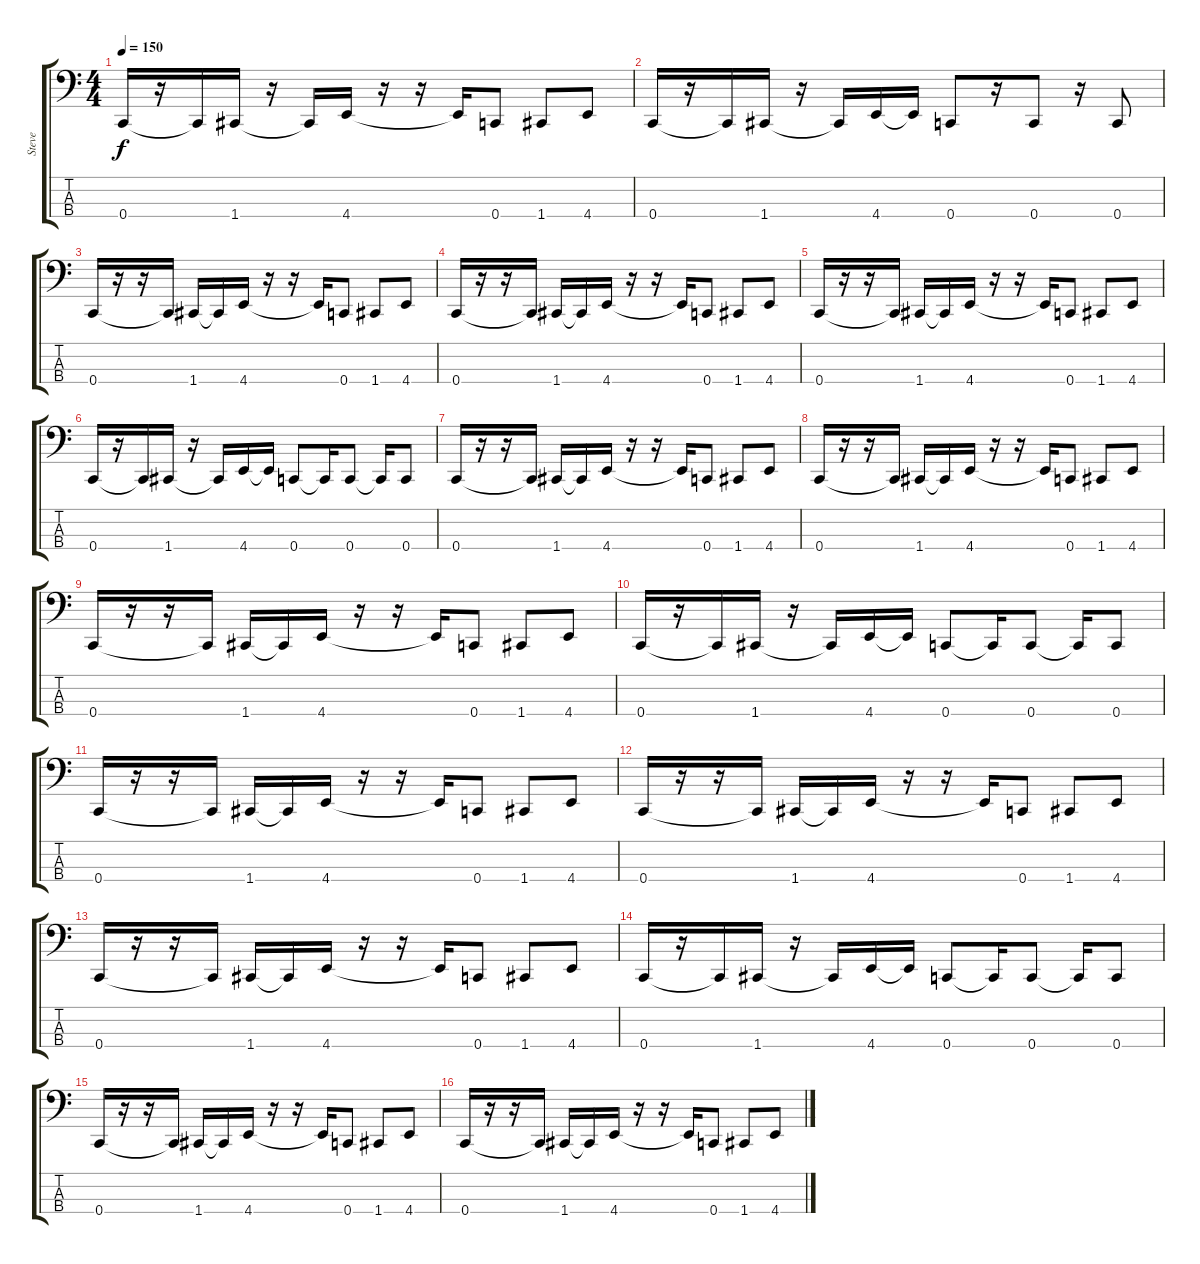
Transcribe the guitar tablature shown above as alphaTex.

\track ("Steve" "Steve") {instrument electricbassfinger}
\staff {score tabs}
\tuning (F2 C2 G1 C1) {hide}
\ts (4 4)
\tempo 150
\clef f4
\ks c
0.4.16{dy f} r.16 0.4{t}.16 1.4.16 r.16 1.4{t}.16 4.4.16 r.16 r.16 4.4{t}.16 0.4.8 1.4.8 4.4.8 |
0.4.16 r.16 0.4{t}.16 1.4.16 r.16 1.4{t}.16 4.4.16 4.4{t}.16 0.4.8 r.16 0.4.8 r.16 0.4.8 |
0.4.16 r.16 r.16 0.4{t}.16 1.4.16 1.4{t}.16 4.4.16 r.16 r.16 4.4{t}.16 0.4.8 1.4.8 4.4.8 |
0.4.16 r.16 r.16 0.4{t}.16 1.4.16 1.4{t}.16 4.4.16 r.16 r.16 4.4{t}.16 0.4.8 1.4.8 4.4.8 |
0.4.16 r.16 r.16 0.4{t}.16 1.4.16 1.4{t}.16 4.4.16 r.16 r.16 4.4{t}.16 0.4.8 1.4.8 4.4.8 |
0.4.16 r.16 0.4{t}.16 1.4.16 r.16 1.4{t}.16 4.4.16 4.4{t}.16 0.4.8 0.4{t}.16 0.4.8 0.4{t}.16 0.4.8 |
0.4.16 r.16 r.16 0.4{t}.16 1.4.16 1.4{t}.16 4.4.16 r.16 r.16 4.4{t}.16 0.4.8 1.4.8 4.4.8 |
0.4.16 r.16 r.16 0.4{t}.16 1.4.16 1.4{t}.16 4.4.16 r.16 r.16 4.4{t}.16 0.4.8 1.4.8 4.4.8 |
0.4.16 r.16 r.16 0.4{t}.16 1.4.16 1.4{t}.16 4.4.16 r.16 r.16 4.4{t}.16 0.4.8 1.4.8 4.4.8 |
0.4.16 r.16 0.4{t}.16 1.4.16 r.16 1.4{t}.16 4.4.16 4.4{t}.16 0.4.8 0.4{t}.16 0.4.8 0.4{t}.16 0.4.8 |
0.4.16 r.16 r.16 0.4{t}.16 1.4.16 1.4{t}.16 4.4.16 r.16 r.16 4.4{t}.16 0.4.8 1.4.8 4.4.8 |
0.4.16 r.16 r.16 0.4{t}.16 1.4.16 1.4{t}.16 4.4.16 r.16 r.16 4.4{t}.16 0.4.8 1.4.8 4.4.8 |
0.4.16 r.16 r.16 0.4{t}.16 1.4.16 1.4{t}.16 4.4.16 r.16 r.16 4.4{t}.16 0.4.8 1.4.8 4.4.8 |
0.4.16 r.16 0.4{t}.16 1.4.16 r.16 1.4{t}.16 4.4.16 4.4{t}.16 0.4.8 0.4{t}.16 0.4.8 0.4{t}.16 0.4.8 |
0.4.16 r.16 r.16 0.4{t}.16 1.4.16 1.4{t}.16 4.4.16 r.16 r.16 4.4{t}.16 0.4.8 1.4.8 4.4.8 |
0.4.16 r.16 r.16 0.4{t}.16 1.4.16 1.4{t}.16 4.4.16 r.16 r.16 4.4{t}.16 0.4.8 1.4.8 4.4.8
